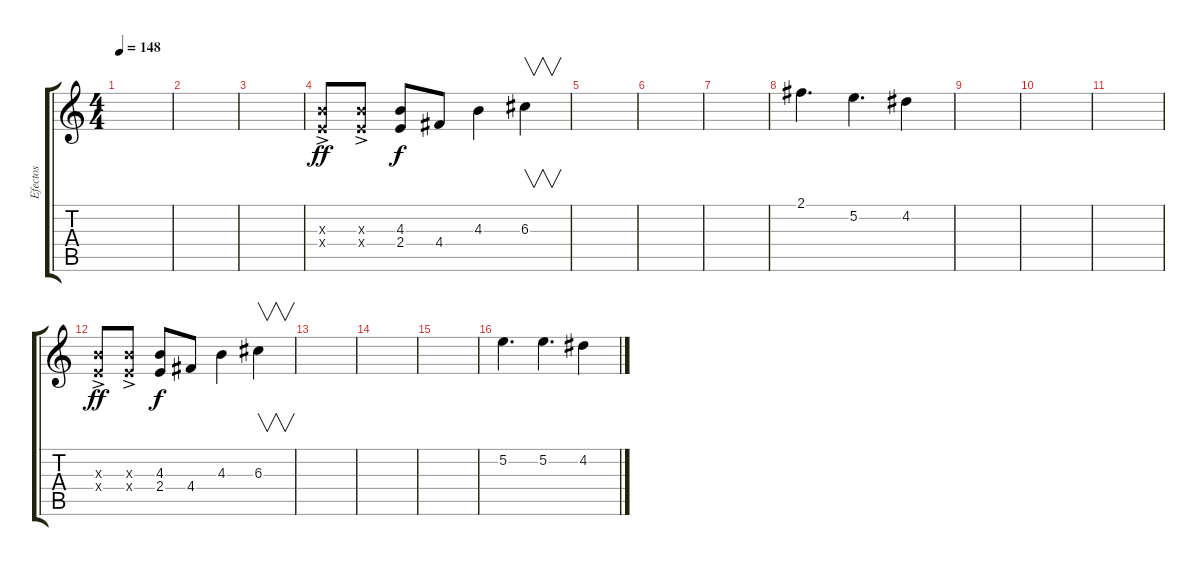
\track ("Efectos" "Efectos") {instrument distortionguitar}
\staff {score tabs}
\tuning (E4 B3 G3 D3 A2 E2) {hide}
\ts (4 4)
\tempo 148
\clef g2
\ks c
|
|
|
(4.3{ac x} 2.4{x}).8{dy ff} (4.3{ac x} 2.4{x}).8 (4.3 2.4).8{dy f} 4.4.8 4.3.4 6.3.4{v} |
|
|
|
2.1.4{d} 5.2.4{d} 4.2.4 |
|
|
|
(4.3{ac x} 2.4{x}).8{dy ff} (4.3{ac x} 2.4{x}).8 (4.3 2.4).8{dy f} 4.4.8 4.3.4 6.3.4{v} |
|
|
|
5.2.4{d} 5.2.4{d} 4.2.4
